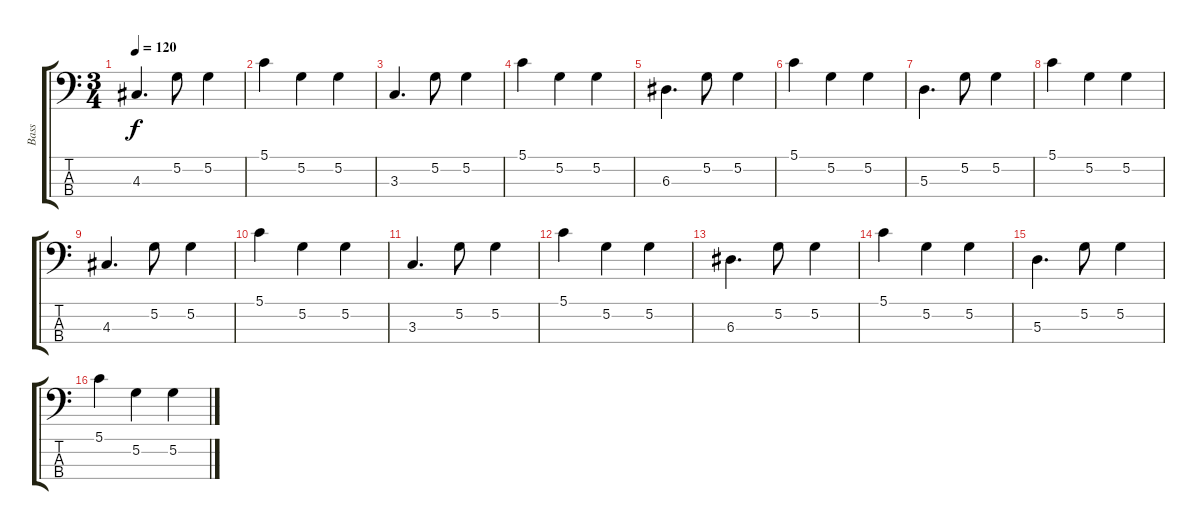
\track ("Bass" "Bass") {instrument electricbassfinger}
\staff {score tabs}
\tuning (G2 D2 A1 E1) {hide}
\ts (3 4)
\tempo 120
\clef f4
\ks c
4.3.4{d dy f} 5.2.8 5.2.4 |
5.1.4 5.2.4 5.2.4 |
3.3.4{d} 5.2.8 5.2.4 |
5.1.4 5.2.4 5.2.4 |
6.3.4{d} 5.2.8 5.2.4 |
5.1.4 5.2.4 5.2.4 |
5.3.4{d} 5.2.8 5.2.4 |
5.1.4 5.2.4 5.2.4 |
4.3.4{d} 5.2.8 5.2.4 |
5.1.4 5.2.4 5.2.4 |
3.3.4{d} 5.2.8 5.2.4 |
5.1.4 5.2.4 5.2.4 |
6.3.4{d} 5.2.8 5.2.4 |
5.1.4 5.2.4 5.2.4 |
5.3.4{d} 5.2.8 5.2.4 |
5.1.4 5.2.4 5.2.4
